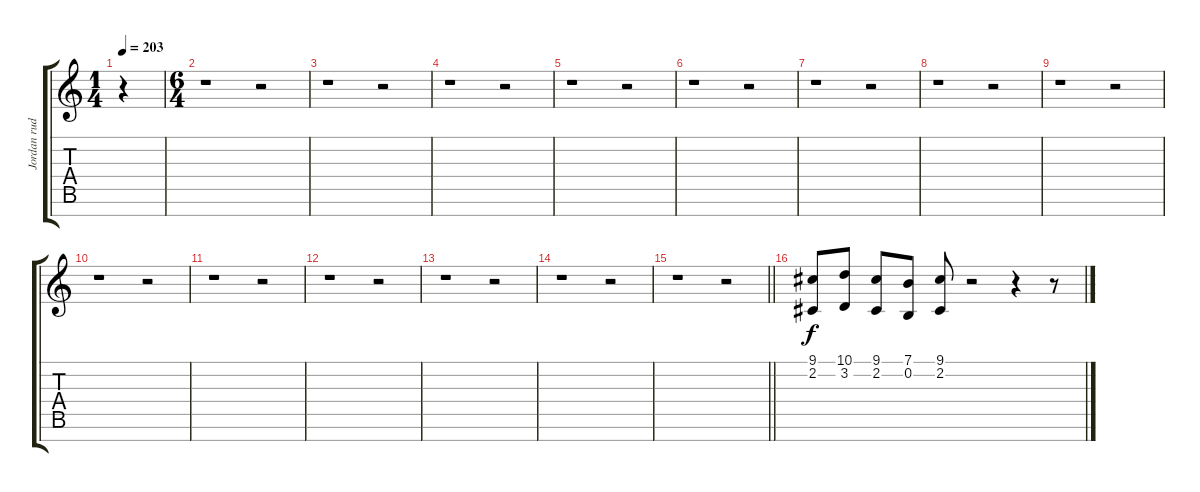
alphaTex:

\track ("Jordan rudess" "Jordan rud") {instrument stringensemble1}
\staff {score tabs}
\tuning (E4 B3 G3 D3 A2 E2 B1) {hide}
\ts (1 4)
\tempo 203
\clef g2
\ks c
r.4{dy f instrument stringensemble1} |
\ts (6 4)
r.1 r.2 |
r.1 r.2 |
r.1 r.2 |
r.1 r.2 |
r.1 r.2 |
r.1 r.2 |
r.1 r.2 |
r.1 r.2 |
r.1 r.2 |
r.1 r.2 |
r.1 r.2 |
r.1 r.2 |
r.1 r.2 |
\barLineRight lightlight
r.1 r.2 |
(9.1 2.2).8{volume 16} (10.1 3.2).8 (9.1 2.2).8 (7.1 0.2).8 (9.1 2.2).8 r.2 r.4 r.8
